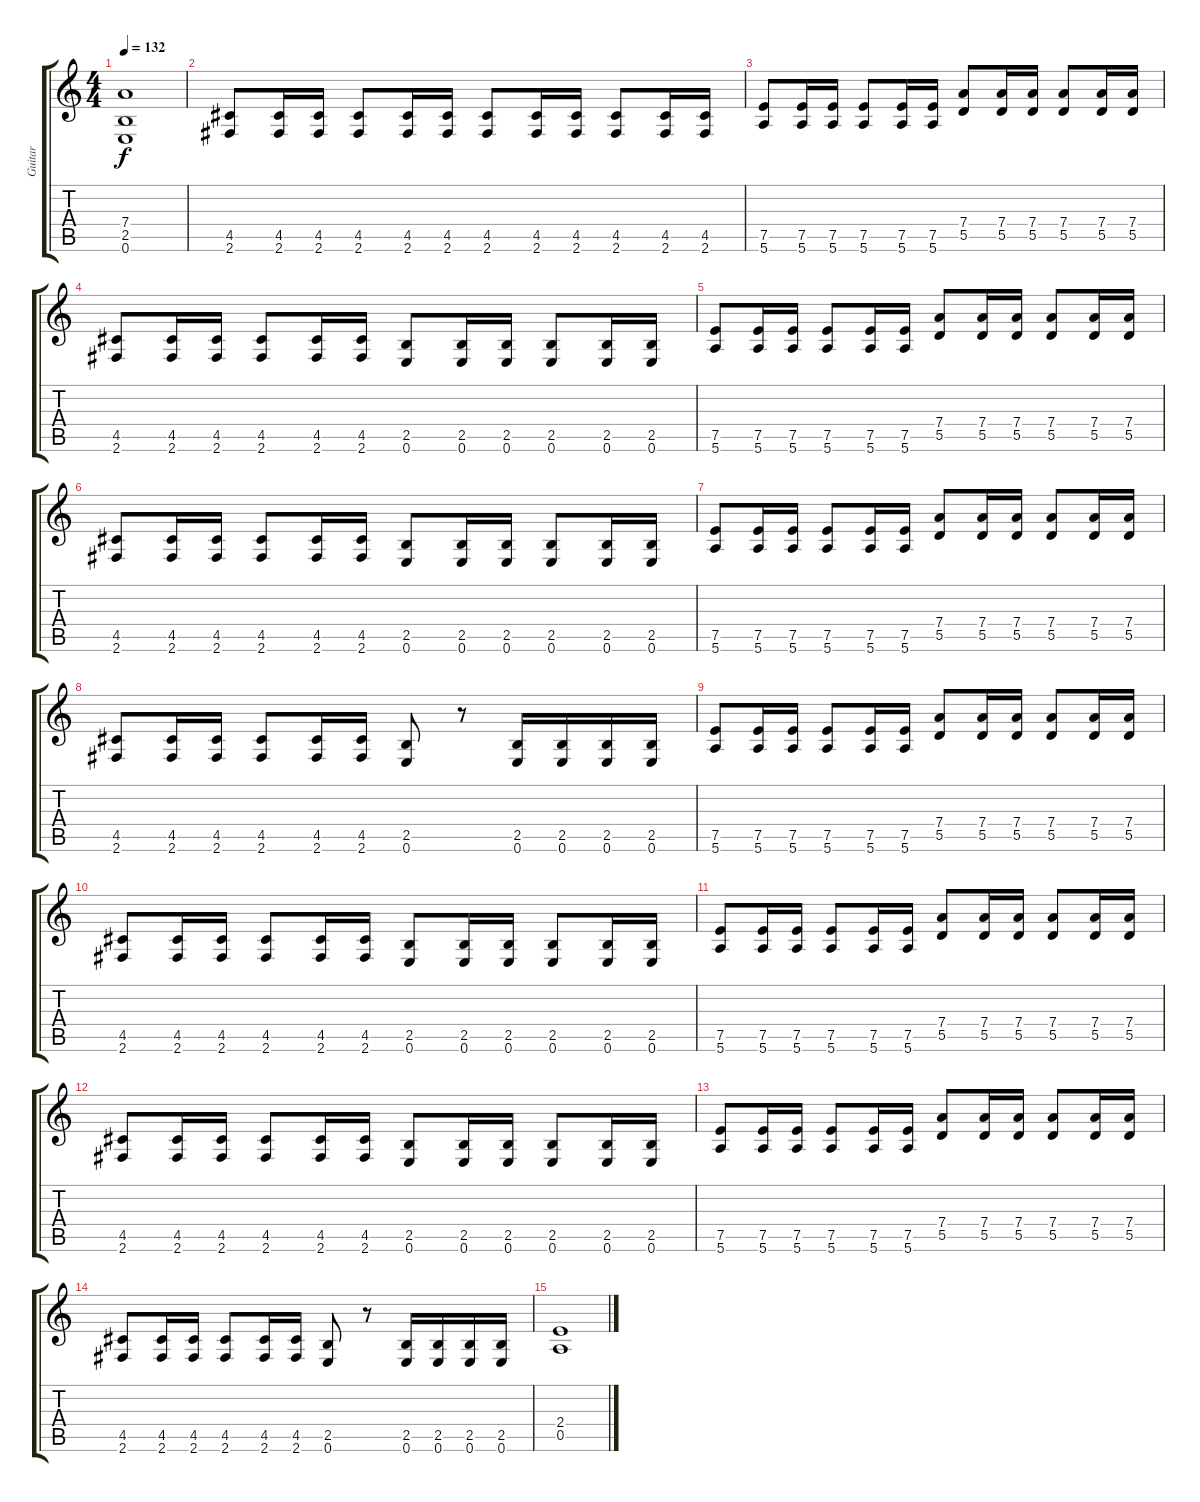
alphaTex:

\track ("Guitar" "Guitar") {instrument distortionguitar}
\staff {score tabs}
\tuning (E4 B3 G3 D3 A2 E2) {hide}
\ts (4 4)
\tempo 132
\clef g2
\ks c
(7.4 2.5 0.6).1{dy f} |
(4.5 2.6).8 (4.5 2.6).16 (4.5 2.6).16 (4.5 2.6).8 (4.5 2.6).16 (4.5 2.6).16 (4.5 2.6).8 (4.5 2.6).16 (4.5 2.6).16 (4.5 2.6).8 (4.5 2.6).16 (4.5 2.6).16 |
(7.5 5.6).8 (7.5 5.6).16 (7.5 5.6).16 (7.5 5.6).8 (7.5 5.6).16 (7.5 5.6).16 (7.4 5.5).8 (7.4 5.5).16 (7.4 5.5).16 (7.4 5.5).8 (7.4 5.5).16 (7.4 5.5).16 |
(4.5 2.6).8 (4.5 2.6).16 (4.5 2.6).16 (4.5 2.6).8 (4.5 2.6).16 (4.5 2.6).16 (2.5 0.6).8 (2.5 0.6).16 (2.5 0.6).16 (2.5 0.6).8 (2.5 0.6).16 (2.5 0.6).16 |
(7.5 5.6).8 (7.5 5.6).16 (7.5 5.6).16 (7.5 5.6).8 (7.5 5.6).16 (7.5 5.6).16 (7.4 5.5).8 (7.4 5.5).16 (7.4 5.5).16 (7.4 5.5).8 (7.4 5.5).16 (7.4 5.5).16 |
(4.5 2.6).8 (4.5 2.6).16 (4.5 2.6).16 (4.5 2.6).8 (4.5 2.6).16 (4.5 2.6).16 (2.5 0.6).8 (2.5 0.6).16 (2.5 0.6).16 (2.5 0.6).8 (2.5 0.6).16 (2.5 0.6).16 |
(7.5 5.6).8 (7.5 5.6).16 (7.5 5.6).16 (7.5 5.6).8 (7.5 5.6).16 (7.5 5.6).16 (7.4 5.5).8 (7.4 5.5).16 (7.4 5.5).16 (7.4 5.5).8 (7.4 5.5).16 (7.4 5.5).16 |
(4.5 2.6).8 (4.5 2.6).16 (4.5 2.6).16 (4.5 2.6).8 (4.5 2.6).16 (4.5 2.6).16 (2.5 0.6).8 r.8 (2.5 0.6).16 (2.5 0.6).16 (2.5 0.6).16 (2.5 0.6).16 |
(7.5 5.6).8 (7.5 5.6).16 (7.5 5.6).16 (7.5 5.6).8 (7.5 5.6).16 (7.5 5.6).16 (7.4 5.5).8 (7.4 5.5).16 (7.4 5.5).16 (7.4 5.5).8 (7.4 5.5).16 (7.4 5.5).16 |
(4.5 2.6).8 (4.5 2.6).16 (4.5 2.6).16 (4.5 2.6).8 (4.5 2.6).16 (4.5 2.6).16 (2.5 0.6).8 (2.5 0.6).16 (2.5 0.6).16 (2.5 0.6).8 (2.5 0.6).16 (2.5 0.6).16 |
(7.5 5.6).8 (7.5 5.6).16 (7.5 5.6).16 (7.5 5.6).8 (7.5 5.6).16 (7.5 5.6).16 (7.4 5.5).8 (7.4 5.5).16 (7.4 5.5).16 (7.4 5.5).8 (7.4 5.5).16 (7.4 5.5).16 |
(4.5 2.6).8 (4.5 2.6).16 (4.5 2.6).16 (4.5 2.6).8 (4.5 2.6).16 (4.5 2.6).16 (2.5 0.6).8 (2.5 0.6).16 (2.5 0.6).16 (2.5 0.6).8 (2.5 0.6).16 (2.5 0.6).16 |
(7.5 5.6).8 (7.5 5.6).16 (7.5 5.6).16 (7.5 5.6).8 (7.5 5.6).16 (7.5 5.6).16 (7.4 5.5).8 (7.4 5.5).16 (7.4 5.5).16 (7.4 5.5).8 (7.4 5.5).16 (7.4 5.5).16 |
(4.5 2.6).8 (4.5 2.6).16 (4.5 2.6).16 (4.5 2.6).8 (4.5 2.6).16 (4.5 2.6).16 (2.5 0.6).8 r.8 (2.5 0.6).16 (2.5 0.6).16 (2.5 0.6).16 (2.5 0.6).16 |
(2.4 0.5).1
